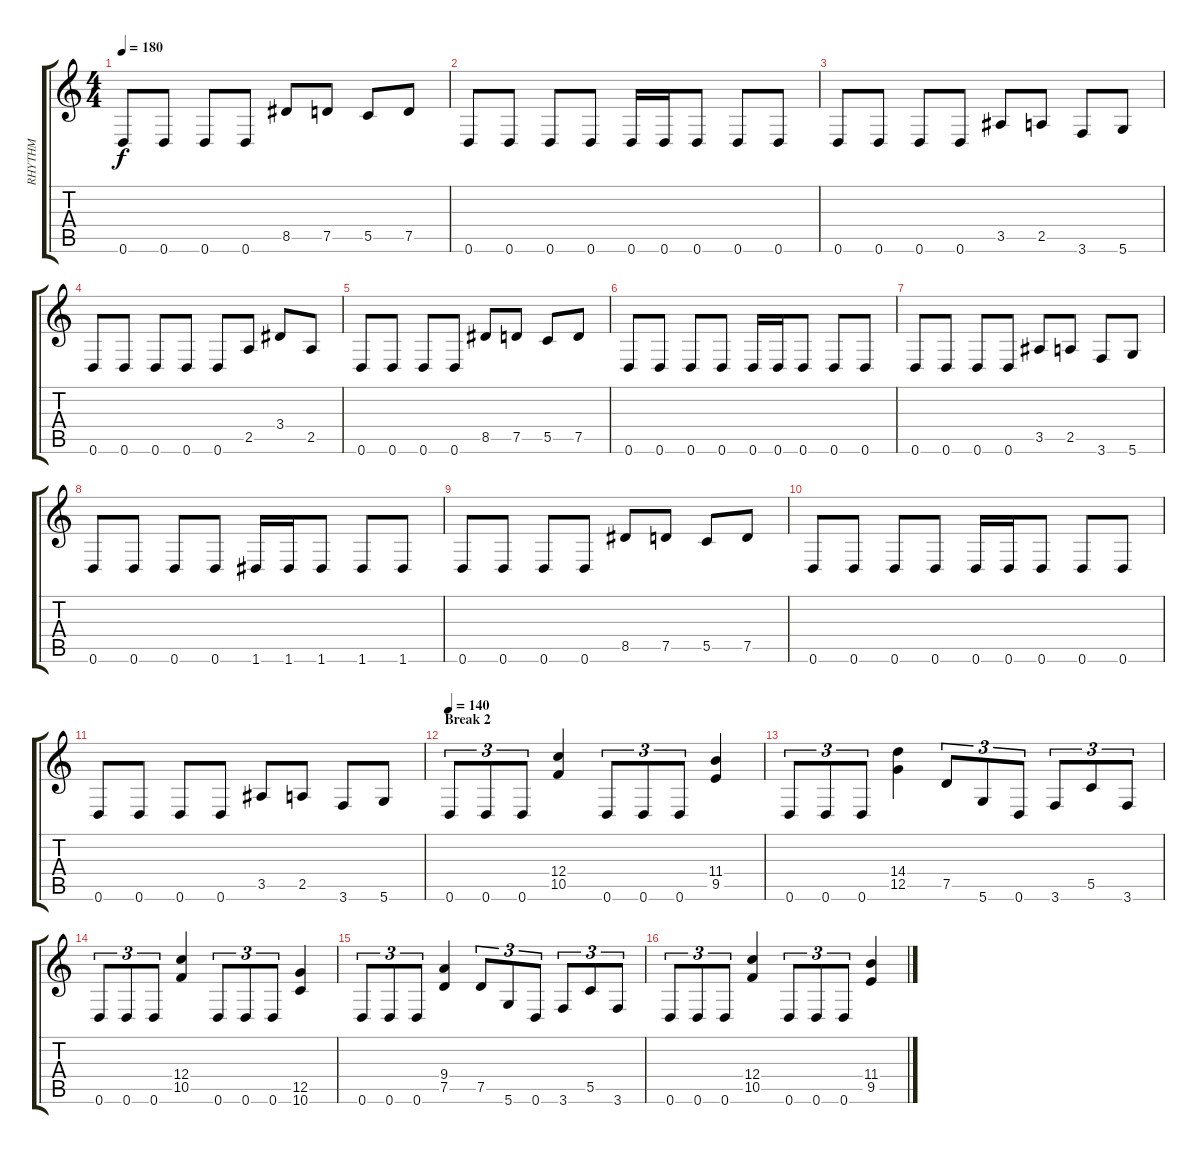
\track ("RHYTHM" "RHYTHM") {instrument distortionguitar}
\staff {score tabs}
\tuning (D4 A3 F3 C3 G2 D2) {hide}
\ts (4 4)
\tempo 180
\clef g2
\ks c
0.6.8{dy f} 0.6.8 0.6.8 0.6.8 8.5.8 7.5.8 5.5.8 7.5.8 |
0.6.8 0.6.8 0.6.8 0.6.8 0.6.16 0.6.16 0.6.8 0.6.8 0.6.8 |
0.6.8 0.6.8 0.6.8 0.6.8 3.5.8 2.5.8 3.6.8 5.6.8 |
0.6.8 0.6.8 0.6.8 0.6.8 0.6.8 2.5.8 3.4.8 2.5.8 |
0.6.8 0.6.8 0.6.8 0.6.8 8.5.8 7.5.8 5.5.8 7.5.8 |
0.6.8 0.6.8 0.6.8 0.6.8 0.6.16 0.6.16 0.6.8 0.6.8 0.6.8 |
0.6.8 0.6.8 0.6.8 0.6.8 3.5.8 2.5.8 3.6.8 5.6.8 |
0.6.8 0.6.8 0.6.8 0.6.8 1.6.16 1.6.16 1.6.8 1.6.8 1.6.8 |
0.6.8 0.6.8 0.6.8 0.6.8 8.5.8 7.5.8 5.5.8 7.5.8 |
0.6.8 0.6.8 0.6.8 0.6.8 0.6.16 0.6.16 0.6.8 0.6.8 0.6.8 |
0.6.8 0.6.8 0.6.8 0.6.8 3.5.8 2.5.8 3.6.8 5.6.8 |
\section ("" "Break 2")
\tempo 140
0.6.8{tu (3 2)} 0.6.8{tu (3 2)} 0.6.8{tu (3 2)} (12.4 10.5).4 0.6.8{tu (3 2)} 0.6.8{tu (3 2)} 0.6.8{tu (3 2)} (11.4 9.5).4 |
0.6.8{tu (3 2)} 0.6.8{tu (3 2)} 0.6.8{tu (3 2)} (14.4 12.5).4 7.5.8{tu (3 2)} 5.6.8{tu (3 2)} 0.6.8{tu (3 2)} 3.6.8{tu (3 2)} 5.5.8{tu (3 2)} 3.6.8{tu (3 2)} |
0.6.8{tu (3 2)} 0.6.8{tu (3 2)} 0.6.8{tu (3 2)} (12.4 10.5).4 0.6.8{tu (3 2)} 0.6.8{tu (3 2)} 0.6.8{tu (3 2)} (12.5 10.6).4 |
0.6.8{tu (3 2)} 0.6.8{tu (3 2)} 0.6.8{tu (3 2)} (9.4 7.5).4 7.5.8{tu (3 2)} 5.6.8{tu (3 2)} 0.6.8{tu (3 2)} 3.6.8{tu (3 2)} 5.5.8{tu (3 2)} 3.6.8{tu (3 2)} |
0.6.8{tu (3 2)} 0.6.8{tu (3 2)} 0.6.8{tu (3 2)} (12.4 10.5).4 0.6.8{tu (3 2)} 0.6.8{tu (3 2)} 0.6.8{tu (3 2)} (11.4 9.5).4
